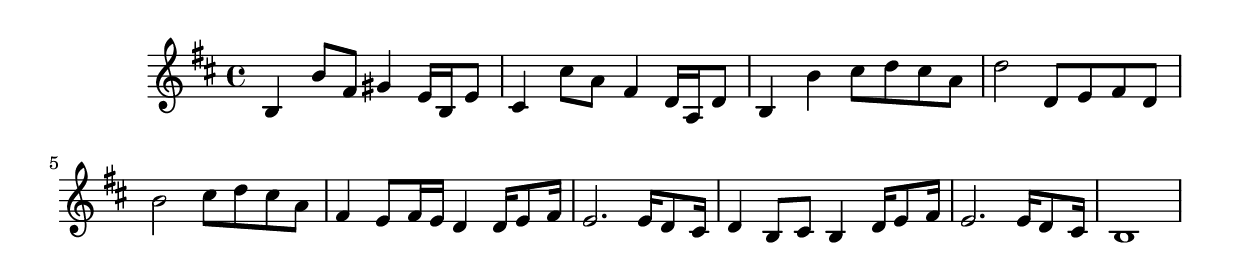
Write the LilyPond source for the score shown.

\include "deutsch.ly"
\version "2.10.33"
  \relative d' {
\key d \major
  h4 h'8 fis gis4 e16 h e8 cis4
   cis'8 a fis4 d16 a d8 h4 h'
  cis8 d cis a d2 d,8 e fis d h'2
  cis8 d cis a fis4 e8 fis16 e d4
  d16 e8 fis16 e2. e16 d8 cis16 d4 h8 cis h4
  d16 e8 fis16 e2. e16 d8 cis16 h1
  }
